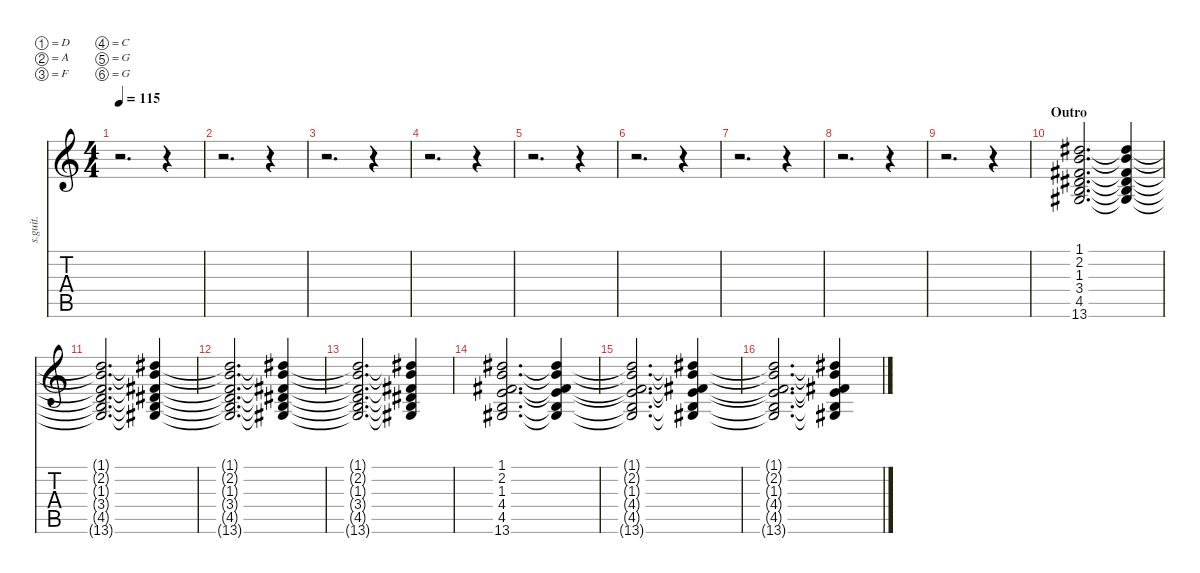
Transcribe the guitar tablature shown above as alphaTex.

\defaultSystemsLayout 4
\hideDynamics
\bracketExtendMode nobrackets
\track ("FX 3" "s.guit.") {instrument stringensemble1}
\staff {score tabs}
\tuning (D4 A3 F3 C3 G2 G1)
\displaytranspose 12
\ts (4 4)
\tempo 115
\clef g2
\ks c
r.2{d dy f} r.4 |
r.2{d} r.4 |
r.2{d} r.4 |
r.2{d} r.4 |
r.2{d} r.4 |
r.2{d} r.4 |
r.2{d} r.4 |
r.2{d} r.4 |
r.2{d} r.4 |
\section ("" "Outro")
(1.1{acc #} 2.2 1.3{acc #} 3.4{acc #} 4.5 13.6{acc #}).2{d lyrics (0 "") lyrics (1 "") lyrics (2 "") lyrics (3 "") lyrics (4 "")} (1.1{t acc #} 2.2{t} 1.3{t acc #} 3.4{t acc #} 4.5{t} 13.6{t acc #}).4{lyrics (0 "") lyrics (1 "") lyrics (2 "") lyrics (3 "") lyrics (4 "")} |
(1.1{t acc #} 2.2{t} 1.3{t acc #} 3.4{t acc #} 4.5{t} 13.6{t acc #}).2{d lyrics (0 "") lyrics (1 "") lyrics (2 "") lyrics (3 "") lyrics (4 "")} (1.1{t acc #} 2.2{t} 1.3{t acc #} 3.4{t acc #} 4.5{t} 13.6{t acc #}).4{lyrics (0 "") lyrics (1 "") lyrics (2 "") lyrics (3 "") lyrics (4 "")} |
(1.1{t acc #} 2.2{t} 1.3{t acc #} 3.4{t acc #} 4.5{t} 13.6{t acc #}).2{d lyrics (0 "") lyrics (1 "") lyrics (2 "") lyrics (3 "") lyrics (4 "")} (1.1{t acc #} 2.2{t} 1.3{t acc #} 3.4{t acc #} 4.5{t} 13.6{t acc #}).4{lyrics (0 "") lyrics (1 "") lyrics (2 "") lyrics (3 "") lyrics (4 "")} |
(1.1{t acc #} 2.2{t} 1.3{t acc #} 3.4{t acc #} 4.5{t} 13.6{t acc #}).2{d lyrics (0 "") lyrics (1 "") lyrics (2 "") lyrics (3 "") lyrics (4 "")} (1.1{t acc #} 2.2{t} 1.3{t acc #} 3.4{t acc #} 4.5{t} 13.6{t acc #}).4{lyrics (0 "") lyrics (1 "") lyrics (2 "") lyrics (3 "") lyrics (4 "")} |
(1.1{acc #} 2.2 1.3{acc #} 4.4 4.5 13.6{acc #}).2{d lyrics (0 "") lyrics (1 "") lyrics (2 "") lyrics (3 "") lyrics (4 "")} (1.1{t acc #} 2.2{t} 1.3{t acc #} 4.4{t} 4.5{t} 13.6{t acc #}).4{lyrics (0 "") lyrics (1 "") lyrics (2 "") lyrics (3 "") lyrics (4 "")} |
(1.1{t acc #} 2.2{t} 1.3{t acc #} 4.4{t} 4.5{t} 13.6{t acc #}).2{d lyrics (0 "") lyrics (1 "") lyrics (2 "") lyrics (3 "") lyrics (4 "")} (1.1{t acc #} 2.2{t} 1.3{t acc #} 4.4{t} 4.5{t} 13.6{t acc #}).4{lyrics (0 "") lyrics (1 "") lyrics (2 "") lyrics (3 "") lyrics (4 "")} |
(1.1{t acc #} 2.2{t} 1.3{t acc #} 4.4{t} 4.5{t} 13.6{t acc #}).2{d lyrics (0 "") lyrics (1 "") lyrics (2 "") lyrics (3 "") lyrics (4 "")} (1.1{t acc #} 2.2{t} 1.3{t acc #} 4.4{t} 4.5{t} 13.6{t acc #}).4{lyrics (0 "") lyrics (1 "") lyrics (2 "") lyrics (3 "") lyrics (4 "")}
